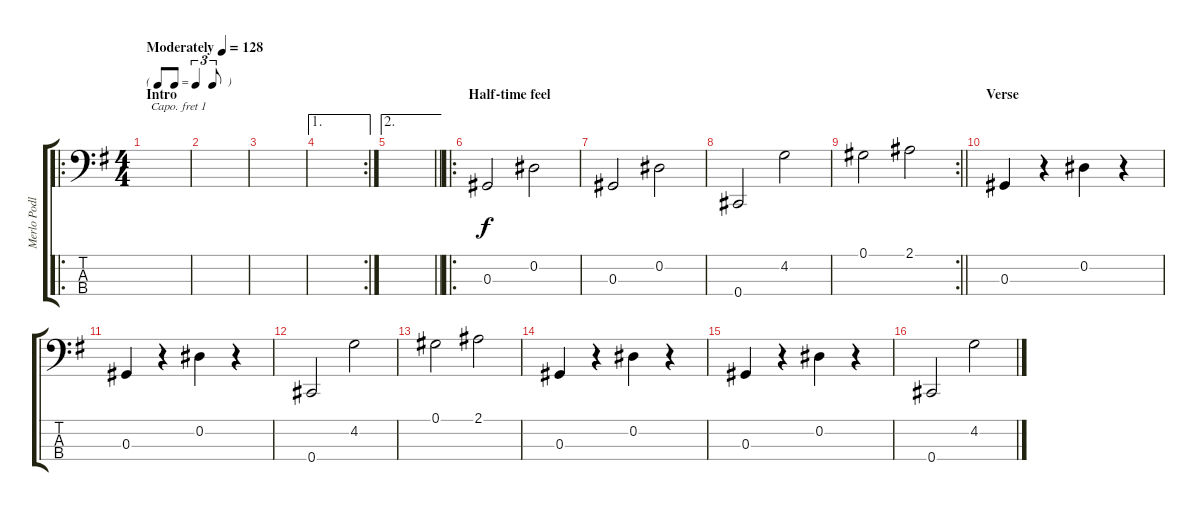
\track ("Merlo Podlewski" "Merlo Podl") {instrument electricbassfinger}
\staff {score tabs}
\capo 1
\tuning (G2 D2 G1 C1) {hide}
\ro
\ts (4 4)
\tf triplet8th
\section ("" "Intro")
\tempo (128 "Moderately")
\clef f4
\ks g
|
|
|
\ae 1
\rc 2
|
\ae 2
\barLineRight lightlight
|
\ro
\section ("" "Half-time feel")
0.3.2 0.2.2 |
0.3.2 0.2.2 |
0.4.2 4.2.2 |
\rc 2
\barLineRight lightlight
0.1.2 2.1.2 |
\section ("" "Verse")
0.3.4 r.4 0.2.4 r.4 |
0.3.4 r.4 0.2.4 r.4 |
0.4.2 4.2.2 |
0.1.2 2.1.2 |
0.3.4 r.4 0.2.4 r.4 |
0.3.4 r.4 0.2.4 r.4 |
0.4.2 4.2.2
